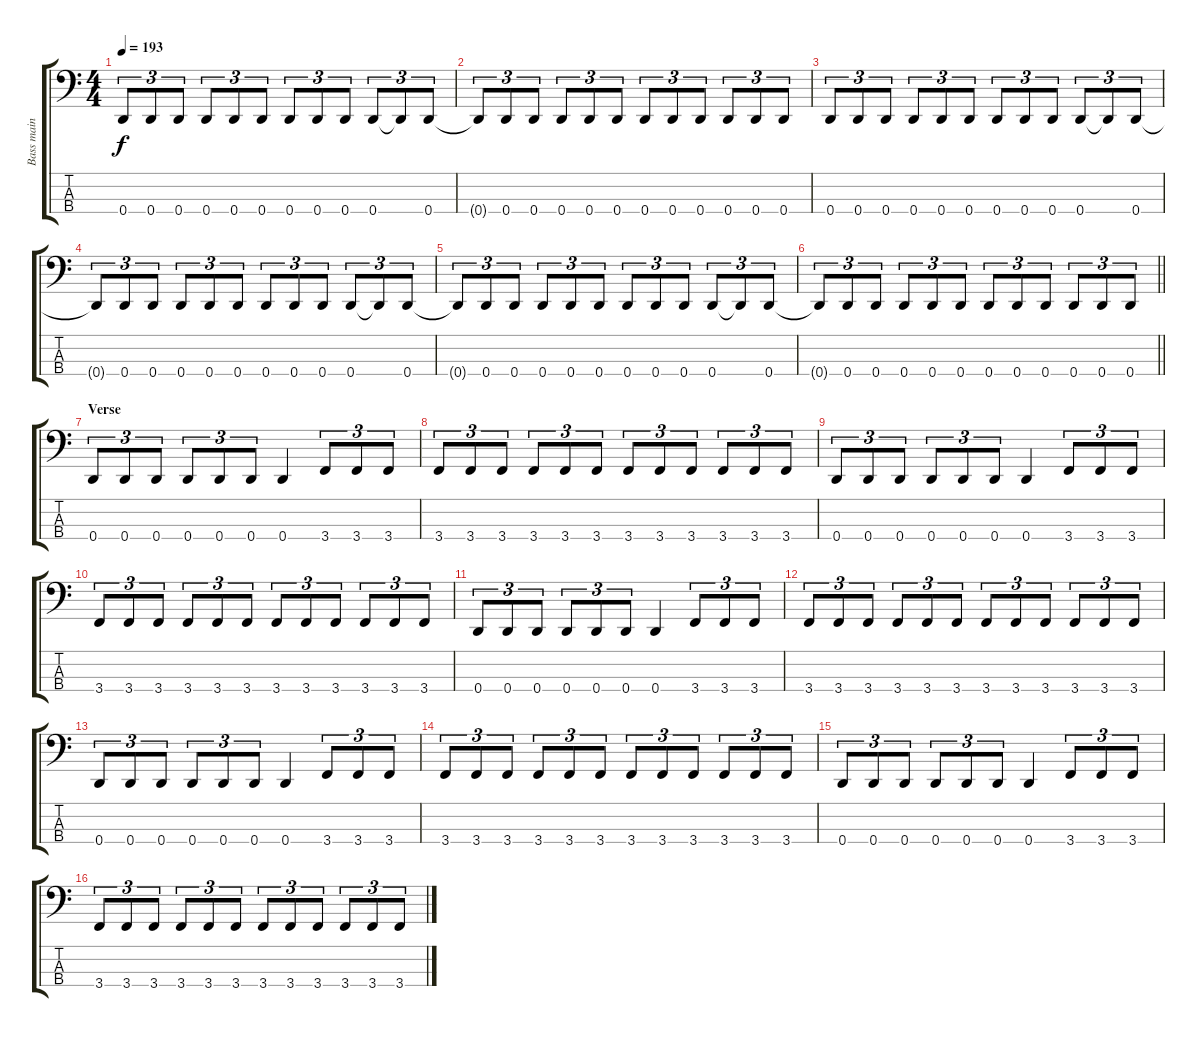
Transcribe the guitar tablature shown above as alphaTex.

\track ("Bass main" "Bass main") {instrument electricbasspick}
\staff {score tabs}
\tuning (F2 C2 G1 D1) {hide}
\ts (4 4)
\tempo 193
\clef f4
\ks c
0.4{t}.8{tu (3 2) dy f} 0.4.8{tu (3 2)} 0.4.8{tu (3 2)} 0.4.8{tu (3 2)} 0.4.8{tu (3 2)} 0.4.8{tu (3 2)} 0.4.8{tu (3 2)} 0.4.8{tu (3 2)} 0.4.8{tu (3 2)} 0.4.8{tu (3 2)} 0.4{t}.8{tu (3 2)} 0.4.8{tu (3 2)} |
0.4{t}.8{tu (3 2)} 0.4.8{tu (3 2)} 0.4.8{tu (3 2)} 0.4.8{tu (3 2)} 0.4.8{tu (3 2)} 0.4.8{tu (3 2)} 0.4.8{tu (3 2)} 0.4.8{tu (3 2)} 0.4.8{tu (3 2)} 0.4.8{tu (3 2)} 0.4.8{tu (3 2)} 0.4.8{tu (3 2)} |
0.4.8{tu (3 2)} 0.4.8{tu (3 2)} 0.4.8{tu (3 2)} 0.4.8{tu (3 2)} 0.4.8{tu (3 2)} 0.4.8{tu (3 2)} 0.4.8{tu (3 2)} 0.4.8{tu (3 2)} 0.4.8{tu (3 2)} 0.4.8{tu (3 2)} 0.4{t}.8{tu (3 2)} 0.4.8{tu (3 2)} |
0.4{t}.8{tu (3 2)} 0.4.8{tu (3 2)} 0.4.8{tu (3 2)} 0.4.8{tu (3 2)} 0.4.8{tu (3 2)} 0.4.8{tu (3 2)} 0.4.8{tu (3 2)} 0.4.8{tu (3 2)} 0.4.8{tu (3 2)} 0.4.8{tu (3 2)} 0.4{t}.8{tu (3 2)} 0.4.8{tu (3 2)} |
0.4{t}.8{tu (3 2)} 0.4.8{tu (3 2)} 0.4.8{tu (3 2)} 0.4.8{tu (3 2)} 0.4.8{tu (3 2)} 0.4.8{tu (3 2)} 0.4.8{tu (3 2)} 0.4.8{tu (3 2)} 0.4.8{tu (3 2)} 0.4.8{tu (3 2)} 0.4{t}.8{tu (3 2)} 0.4.8{tu (3 2)} |
\barLineRight lightlight
0.4{t}.8{tu (3 2)} 0.4.8{tu (3 2)} 0.4.8{tu (3 2)} 0.4.8{tu (3 2)} 0.4.8{tu (3 2)} 0.4.8{tu (3 2)} 0.4.8{tu (3 2)} 0.4.8{tu (3 2)} 0.4.8{tu (3 2)} 0.4.8{tu (3 2)} 0.4.8{tu (3 2)} 0.4.8{tu (3 2)} |
\section ("" "Verse")
0.4.8{tu (3 2)} 0.4.8{tu (3 2)} 0.4.8{tu (3 2)} 0.4.8{tu (3 2)} 0.4.8{tu (3 2)} 0.4.8{tu (3 2)} 0.4.4 3.4.8{tu (3 2)} 3.4.8{tu (3 2)} 3.4.8{tu (3 2)} |
3.4.8{tu (3 2)} 3.4.8{tu (3 2)} 3.4.8{tu (3 2)} 3.4.8{tu (3 2)} 3.4.8{tu (3 2)} 3.4.8{tu (3 2)} 3.4.8{tu (3 2)} 3.4.8{tu (3 2)} 3.4.8{tu (3 2)} 3.4.8{tu (3 2)} 3.4.8{tu (3 2)} 3.4.8{tu (3 2)} |
0.4.8{tu (3 2)} 0.4.8{tu (3 2)} 0.4.8{tu (3 2)} 0.4.8{tu (3 2)} 0.4.8{tu (3 2)} 0.4.8{tu (3 2)} 0.4.4 3.4.8{tu (3 2)} 3.4.8{tu (3 2)} 3.4.8{tu (3 2)} |
3.4.8{tu (3 2)} 3.4.8{tu (3 2)} 3.4.8{tu (3 2)} 3.4.8{tu (3 2)} 3.4.8{tu (3 2)} 3.4.8{tu (3 2)} 3.4.8{tu (3 2)} 3.4.8{tu (3 2)} 3.4.8{tu (3 2)} 3.4.8{tu (3 2)} 3.4.8{tu (3 2)} 3.4.8{tu (3 2)} |
0.4.8{tu (3 2)} 0.4.8{tu (3 2)} 0.4.8{tu (3 2)} 0.4.8{tu (3 2)} 0.4.8{tu (3 2)} 0.4.8{tu (3 2)} 0.4.4 3.4.8{tu (3 2)} 3.4.8{tu (3 2)} 3.4.8{tu (3 2)} |
3.4.8{tu (3 2)} 3.4.8{tu (3 2)} 3.4.8{tu (3 2)} 3.4.8{tu (3 2)} 3.4.8{tu (3 2)} 3.4.8{tu (3 2)} 3.4.8{tu (3 2)} 3.4.8{tu (3 2)} 3.4.8{tu (3 2)} 3.4.8{tu (3 2)} 3.4.8{tu (3 2)} 3.4.8{tu (3 2)} |
0.4.8{tu (3 2)} 0.4.8{tu (3 2)} 0.4.8{tu (3 2)} 0.4.8{tu (3 2)} 0.4.8{tu (3 2)} 0.4.8{tu (3 2)} 0.4.4 3.4.8{tu (3 2)} 3.4.8{tu (3 2)} 3.4.8{tu (3 2)} |
3.4.8{tu (3 2)} 3.4.8{tu (3 2)} 3.4.8{tu (3 2)} 3.4.8{tu (3 2)} 3.4.8{tu (3 2)} 3.4.8{tu (3 2)} 3.4.8{tu (3 2)} 3.4.8{tu (3 2)} 3.4.8{tu (3 2)} 3.4.8{tu (3 2)} 3.4.8{tu (3 2)} 3.4.8{tu (3 2)} |
0.4.8{tu (3 2)} 0.4.8{tu (3 2)} 0.4.8{tu (3 2)} 0.4.8{tu (3 2)} 0.4.8{tu (3 2)} 0.4.8{tu (3 2)} 0.4.4 3.4.8{tu (3 2)} 3.4.8{tu (3 2)} 3.4.8{tu (3 2)} |
3.4.8{tu (3 2)} 3.4.8{tu (3 2)} 3.4.8{tu (3 2)} 3.4.8{tu (3 2)} 3.4.8{tu (3 2)} 3.4.8{tu (3 2)} 3.4.8{tu (3 2)} 3.4.8{tu (3 2)} 3.4.8{tu (3 2)} 3.4.8{tu (3 2)} 3.4.8{tu (3 2)} 3.4.8{tu (3 2)}
